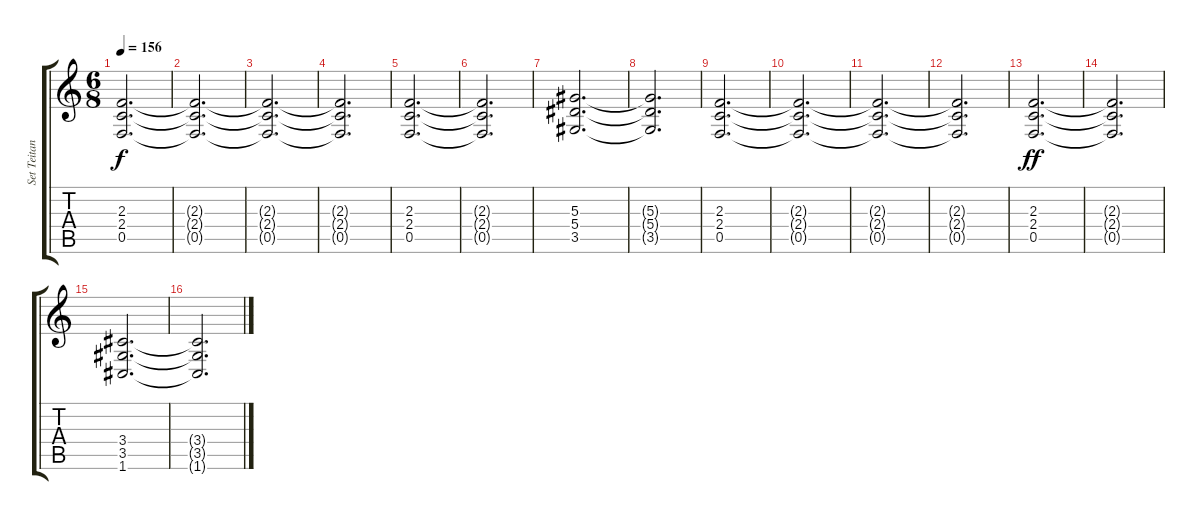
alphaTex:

\track ("Set Teitan (Rhythm 2)" "Set Teitan") {instrument distortionguitar}
\staff {score tabs}
\tuning (C4 G3 Eb3 Bb2 F2 C2) {hide}
\ts (6 8)
\tempo 156
\clef g2
\ks c
(2.3 2.4 0.5).2{d dy f} |
(2.3{t} 2.4{t} 0.5{t}).2{d} |
(2.3{t} 2.4{t} 0.5{t}).2{d} |
(2.3{t} 2.4{t} 0.5{t}).2{d} |
(2.3 2.4 0.5).2{d} |
(2.3{t} 2.4{t} 0.5{t}).2{d} |
(5.3 5.4 3.5).2{d} |
(5.3{t} 5.4{t} 3.5{t}).2{d} |
(2.3 2.4 0.5).2{d} |
(2.3{t} 2.4{t} 0.5{t}).2{d} |
(2.3{t} 2.4{t} 0.5{t}).2{d} |
(2.3{t} 2.4{t} 0.5{t}).2{d} |
(2.3 2.4 0.5).2{d dy ff} |
(2.3{t} 2.4{t} 0.5{t}).2{d} |
(3.4 3.5 1.6).2{d} |
(3.4{t} 3.5{t} 1.6{t}).2{d}
